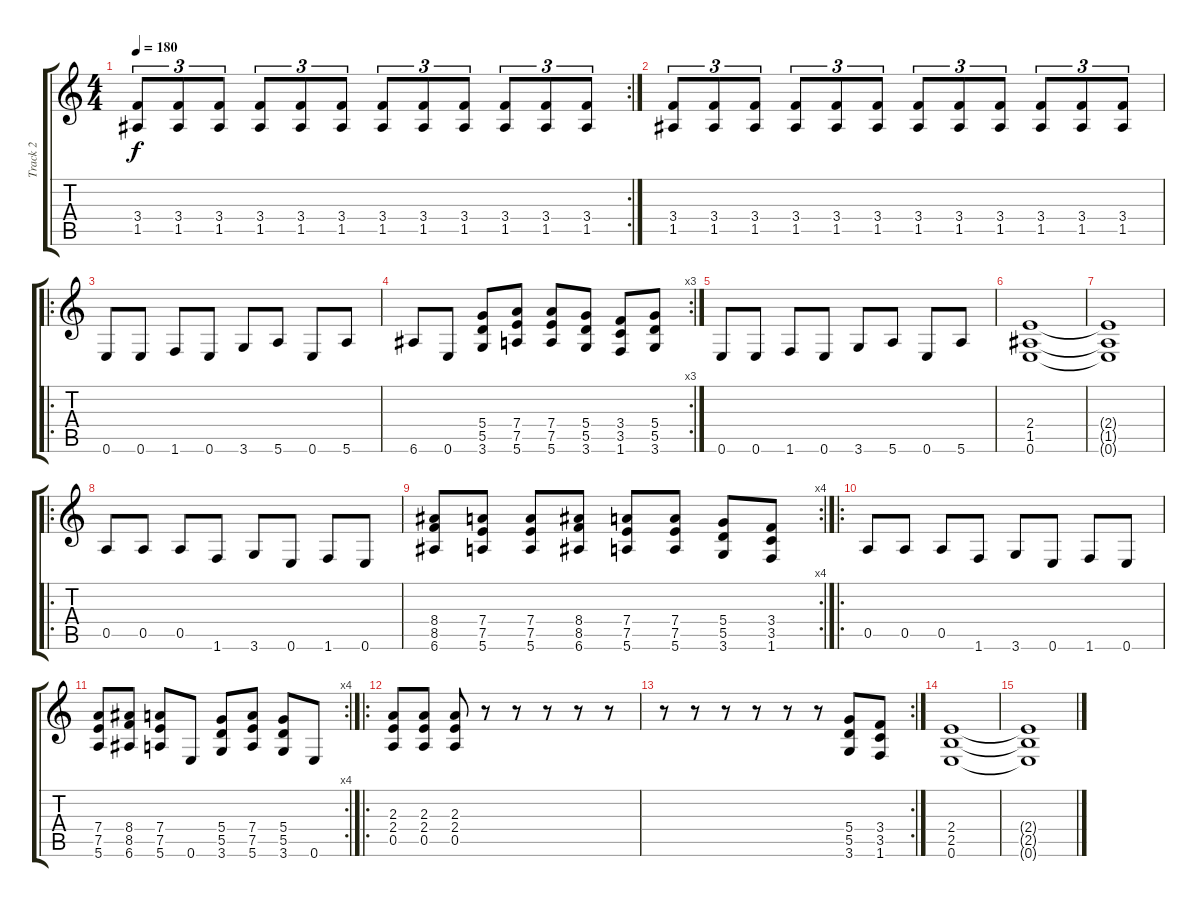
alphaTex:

\track ("Track 2" "Track 2") {instrument distortionguitar}
\staff {score tabs}
\tuning (E4 B3 G3 D3 A2 E2) {hide}
\rc 2
\ts (4 4)
\tempo 180
\clef g2
\ks c
(3.4 1.5).8{tu (3 2) dy f} (3.4 1.5).8{tu (3 2)} (3.4 1.5).8{tu (3 2)} (3.4 1.5).8{tu (3 2)} (3.4 1.5).8{tu (3 2)} (3.4 1.5).8{tu (3 2)} (3.4 1.5).8{tu (3 2)} (3.4 1.5).8{tu (3 2)} (3.4 1.5).8{tu (3 2)} (3.4 1.5).8{tu (3 2)} (3.4 1.5).8{tu (3 2)} (3.4 1.5).8{tu (3 2)} |
(3.4 1.5).8{tu (3 2)} (3.4 1.5).8{tu (3 2)} (3.4 1.5).8{tu (3 2)} (3.4 1.5).8{tu (3 2)} (3.4 1.5).8{tu (3 2)} (3.4 1.5).8{tu (3 2)} (3.4 1.5).8{tu (3 2)} (3.4 1.5).8{tu (3 2)} (3.4 1.5).8{tu (3 2)} (3.4 1.5).8{tu (3 2)} (3.4 1.5).8{tu (3 2)} (3.4 1.5).8{tu (3 2)} |
\ro
0.6.8 0.6.8 1.6.8 0.6.8 3.6.8 5.6.8 0.6.8 5.6.8 |
\rc 3
6.6.8 0.6.8 (5.4 5.5 3.6).8 (7.4 7.5 5.6).8 (7.4 7.5 5.6).8 (5.4 5.5 3.6).8 (3.4 3.5 1.6).8 (5.4 5.5 3.6).8 |
0.6.8 0.6.8 1.6.8 0.6.8 3.6.8 5.6.8 0.6.8 5.6.8 |
(2.4 1.5 0.6).1 |
(2.4{t} 1.5{t} 0.6{t}).1 |
\ro
0.5.8 0.5.8 0.5.8 1.6.8 3.6.8 0.6.8 1.6.8 0.6.8 |
\rc 4
(8.4 8.5 6.6).8 (7.4 7.5 5.6).8 (7.4 7.5 5.6).8 (8.4 8.5 6.6).8 (7.4 7.5 5.6).8 (7.4 7.5 5.6).8 (5.4 5.5 3.6).8 (3.4 3.5 1.6).8 |
\ro
0.5.8 0.5.8 0.5.8 1.6.8 3.6.8 0.6.8 1.6.8 0.6.8 |
\rc 4
(7.4 7.5 5.6).8 (8.4 8.5 6.6).8 (7.4 7.5 5.6).8 0.6.8 (5.4 5.5 3.6).8 (7.4 7.5 5.6).8 (5.4 5.5 3.6).8 0.6.8 |
\ro
(2.3 2.4 0.5).8 (2.3 2.4 0.5).8 (2.3 2.4 0.5).8 r.8 r.8 r.8 r.8 r.8 |
\rc 2
r.8 r.8 r.8 r.8 r.8 r.8 (5.4 5.5 3.6).8 (3.4 3.5 1.6).8 |
(2.4 2.5 0.6).1 |
(2.4{t} 2.5{t} 0.6{t}).1
